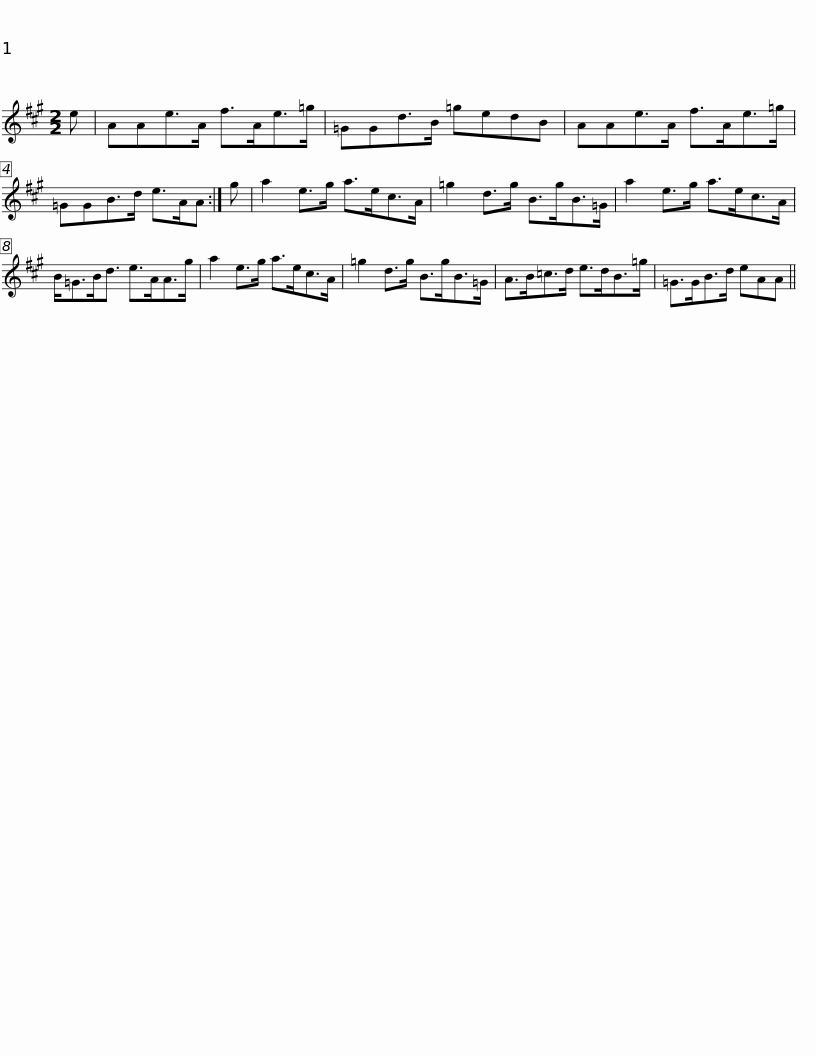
X:1
L:1/8
M:2/2
I:linebreak $
K:A
V:1 treble
V:1
 e | AAe>A f>Ae>=g | =GGd>B =gedB | AAe>A f>Ae>=g | =GGB>d e>AA :| %5
 g |$ a2 e>g a>ec>A | =g2 d>g B>gB>=G | a2 e>g a>ec>A | B<=GB<d e>AA>g | %10
 a2 e>g a>ec>A |$ =g2 d>g B>gB>=G | A>B=c>d e>dB>=g | =G>GB>d eAA || %14
